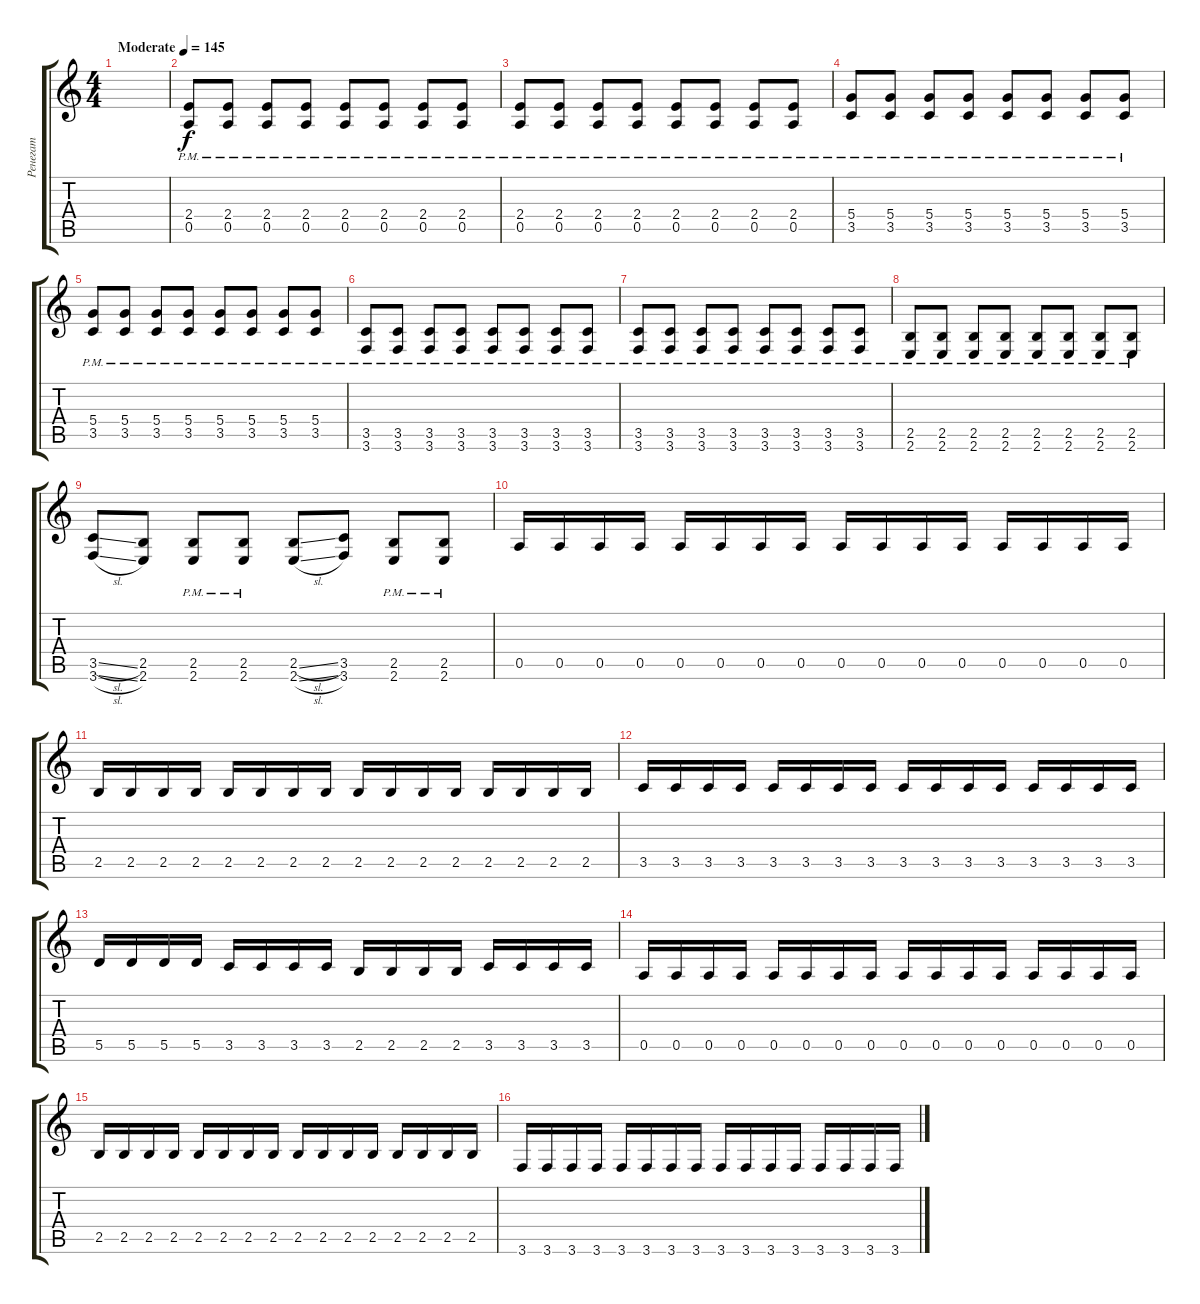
\track ("Ренегат" "Ренегат") {instrument overdrivenguitar}
\staff {score tabs}
\tuning (E4 B3 G3 D3 A2 D2) {hide}
\ts (4 4)
\tempo (145 "Moderate")
\clef g2
\ks c
|
(2.4{pm} 0.5{pm}).8 (2.4{pm} 0.5{pm}).8 (2.4{pm} 0.5{pm}).8 (2.4{pm} 0.5{pm}).8 (2.4{pm} 0.5{pm}).8 (2.4{pm} 0.5{pm}).8 (2.4{pm} 0.5{pm}).8 (2.4{pm} 0.5{pm}).8 |
(2.4{pm} 0.5{pm}).8 (2.4{pm} 0.5{pm}).8 (2.4{pm} 0.5{pm}).8 (2.4{pm} 0.5{pm}).8 (2.4{pm} 0.5{pm}).8 (2.4{pm} 0.5{pm}).8 (2.4{pm} 0.5{pm}).8 (2.4{pm} 0.5{pm}).8 |
(5.4{pm} 3.5{pm}).8 (5.4{pm} 3.5{pm}).8 (5.4{pm} 3.5{pm}).8 (5.4{pm} 3.5{pm}).8 (5.4{pm} 3.5{pm}).8 (5.4{pm} 3.5{pm}).8 (5.4{pm} 3.5{pm}).8 (5.4{pm} 3.5{pm}).8 |
(5.4{pm} 3.5{pm}).8 (5.4{pm} 3.5{pm}).8 (5.4{pm} 3.5{pm}).8 (5.4{pm} 3.5{pm}).8 (5.4{pm} 3.5{pm}).8 (5.4{pm} 3.5{pm}).8 (5.4{pm} 3.5{pm}).8 (5.4{pm} 3.5{pm}).8 |
(3.5{pm} 3.6{pm}).8 (3.5{pm} 3.6{pm}).8 (3.5{pm} 3.6{pm}).8 (3.5{pm} 3.6{pm}).8 (3.5{pm} 3.6{pm}).8 (3.5{pm} 3.6{pm}).8 (3.5{pm} 3.6{pm}).8 (3.5{pm} 3.6{pm}).8 |
(3.5{pm} 3.6{pm}).8 (3.5{pm} 3.6{pm}).8 (3.5{pm} 3.6{pm}).8 (3.5{pm} 3.6{pm}).8 (3.5{pm} 3.6{pm}).8 (3.5{pm} 3.6{pm}).8 (3.5{pm} 3.6{pm}).8 (3.5{pm} 3.6{pm}).8 |
(2.5{pm} 2.6{pm}).8 (2.5{pm} 2.6{pm}).8 (2.5{pm} 2.6{pm}).8 (2.5{pm} 2.6{pm}).8 (2.5{pm} 2.6{pm}).8 (2.5{pm} 2.6{pm}).8 (2.5{pm} 2.6{pm}).8 (2.5{pm} 2.6{pm}).8 |
(3.5{sl} 3.6{sl}).8 (2.5 2.6).8 (2.5{pm} 2.6{pm}).8 (2.5{pm} 2.6{pm}).8 (2.5{sl} 2.6{sl}).8 (3.5 3.6).8 (2.5{pm} 2.6{pm}).8 (2.5{pm} 2.6{pm}).8 |
0.5.16 0.5.16 0.5.16 0.5.16 0.5.16 0.5.16 0.5.16 0.5.16 0.5.16 0.5.16 0.5.16 0.5.16 0.5.16 0.5.16 0.5.16 0.5.16 |
2.5.16 2.5.16 2.5.16 2.5.16 2.5.16 2.5.16 2.5.16 2.5.16 2.5.16 2.5.16 2.5.16 2.5.16 2.5.16 2.5.16 2.5.16 2.5.16 |
3.5.16 3.5.16 3.5.16 3.5.16 3.5.16 3.5.16 3.5.16 3.5.16 3.5.16 3.5.16 3.5.16 3.5.16 3.5.16 3.5.16 3.5.16 3.5.16 |
5.5.16 5.5.16 5.5.16 5.5.16 3.5.16 3.5.16 3.5.16 3.5.16 2.5.16 2.5.16 2.5.16 2.5.16 3.5.16 3.5.16 3.5.16 3.5.16 |
0.5.16 0.5.16 0.5.16 0.5.16 0.5.16 0.5.16 0.5.16 0.5.16 0.5.16 0.5.16 0.5.16 0.5.16 0.5.16 0.5.16 0.5.16 0.5.16 |
2.5.16 2.5.16 2.5.16 2.5.16 2.5.16 2.5.16 2.5.16 2.5.16 2.5.16 2.5.16 2.5.16 2.5.16 2.5.16 2.5.16 2.5.16 2.5.16 |
3.6.16 3.6.16 3.6.16 3.6.16 3.6.16 3.6.16 3.6.16 3.6.16 3.6.16 3.6.16 3.6.16 3.6.16 3.6.16 3.6.16 3.6.16 3.6.16
